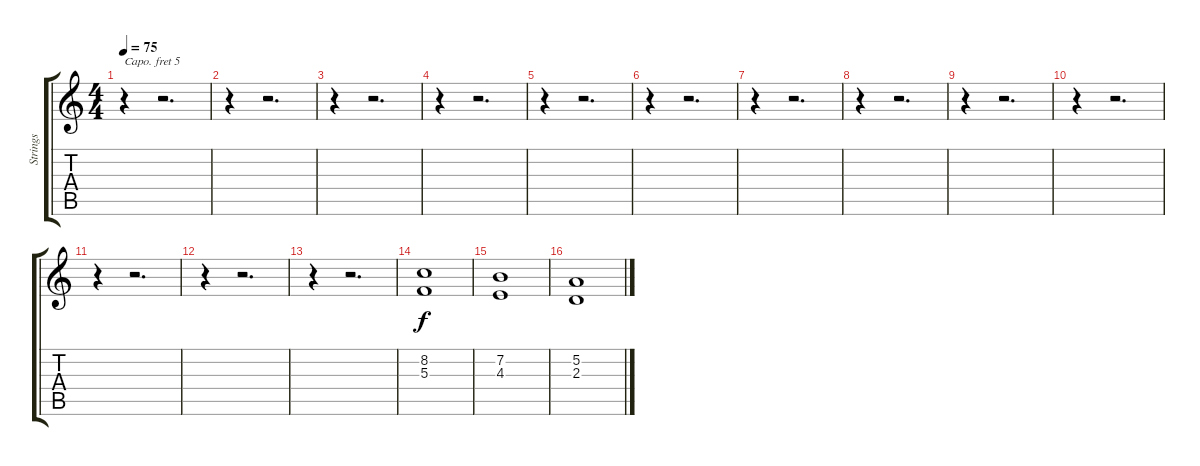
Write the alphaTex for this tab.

\track ("Strings" "Strings") {instrument stringensemble2}
\staff {score tabs}
\capo 5
\tuning (E4 B3 G3 D3 A2 E2) {hide}
\ts (4 4)
\tempo 75
\clef g2
\ks c
r.4{dy f} r.2{d} |
r.4 r.2{d} |
r.4 r.2{d} |
r.4 r.2{d} |
r.4 r.2{d} |
r.4 r.2{d} |
r.4 r.2{d} |
r.4 r.2{d} |
r.4 r.2{d} |
r.4 r.2{d} |
r.4 r.2{d} |
r.4 r.2{d} |
r.4 r.2{d} |
(8.2 5.3).1{volume 5} |
(7.2 4.3).1{volume 5} |
(5.2 2.3).1{volume 6}
